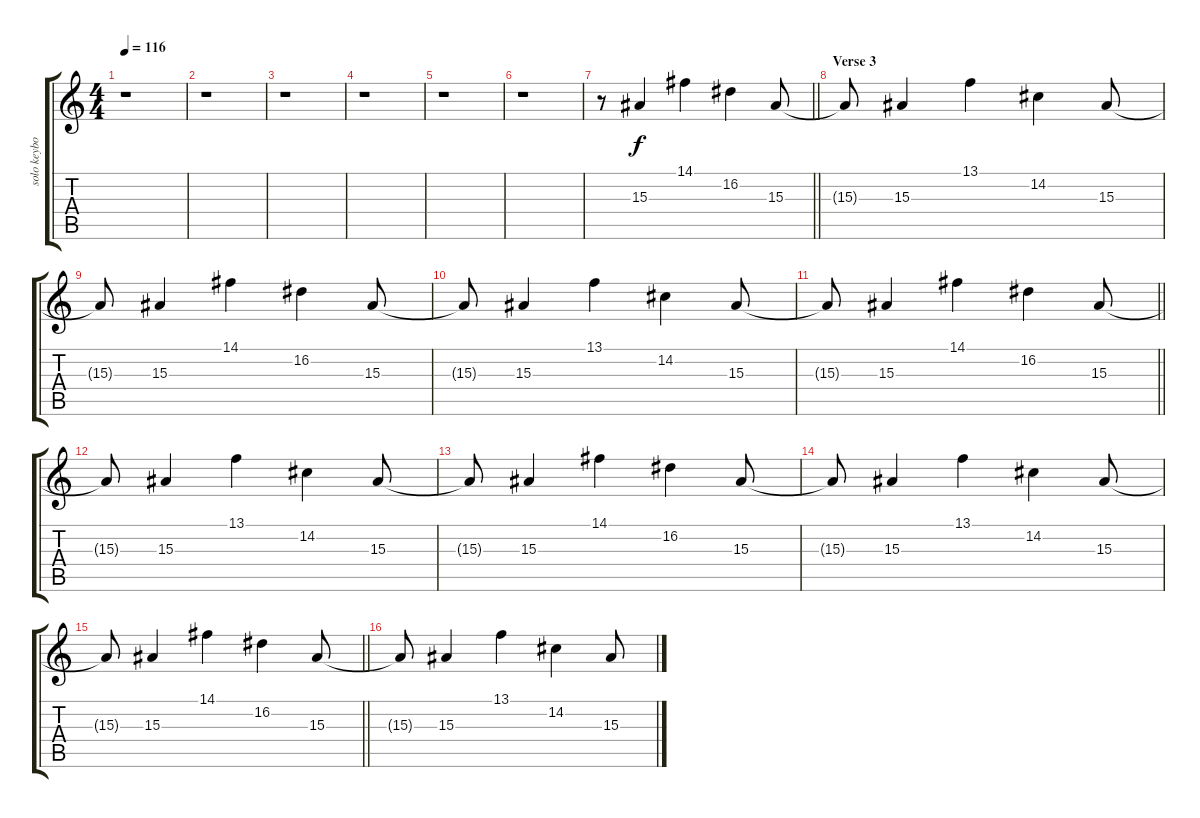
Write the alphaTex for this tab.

\track ("solo keyboard" "solo keybo") {instrument electricpiano1}
\staff {score tabs}
\tuning (E4 B3 G3 D3 A2 E2) {hide}
\ts (4 4)
\tempo 116
\clef g2
\ks c
r.1{dy f} |
r.1 |
r.1 |
r.1 |
r.1 |
r.1 |
\barLineRight lightlight
r.8 15.3.4 14.1.4 16.2.4 15.3.8 |
\section ("" "Verse 3")
15.3{t}.8 15.3.4 13.1.4 14.2.4 15.3.8 |
15.3{t}.8 15.3.4 14.1.4 16.2.4 15.3.8 |
15.3{t}.8 15.3.4 13.1.4 14.2.4 15.3.8 |
\barLineRight lightlight
15.3{t}.8 15.3.4 14.1.4 16.2.4 15.3.8 |
15.3{t}.8 15.3.4 13.1.4 14.2.4 15.3.8 |
15.3{t}.8 15.3.4 14.1.4 16.2.4 15.3.8 |
15.3{t}.8 15.3.4 13.1.4 14.2.4 15.3.8 |
\barLineRight lightlight
15.3{t}.8 15.3.4 14.1.4 16.2.4 15.3.8 |
15.3{t}.8 15.3.4 13.1.4 14.2.4 15.3.8
